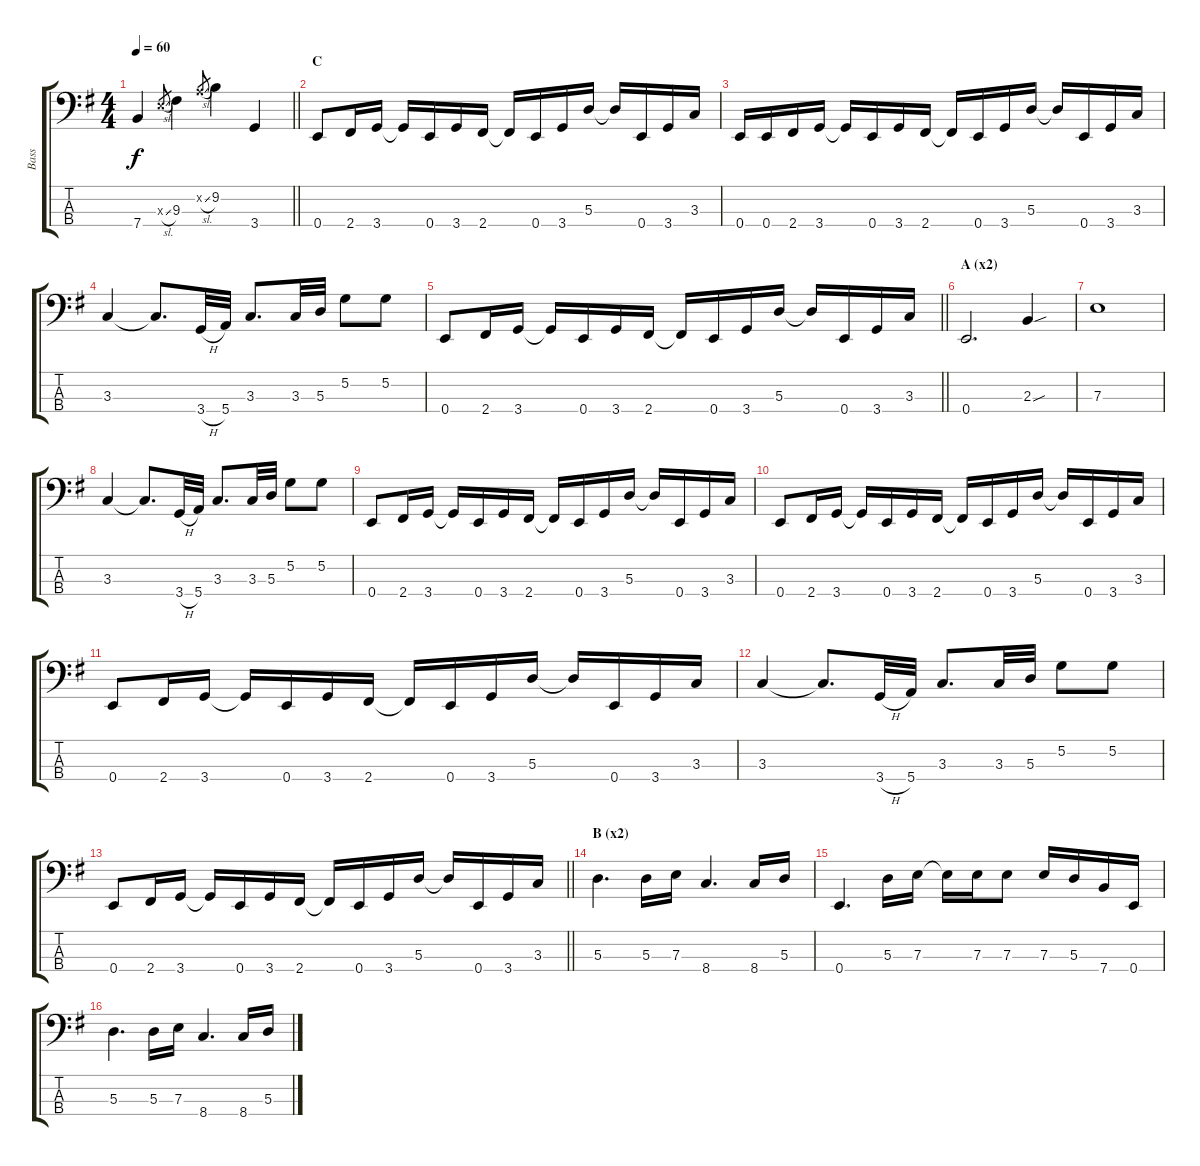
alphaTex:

\track ("Bass" "Bass") {instrument electricbasspick}
\staff {score tabs}
\tuning (G2 D2 A1 E1) {hide}
\ts (4 4)
\tempo 60
\clef f4
\barLineRight lightlight
\ks g
7.4.4{dy f} 7.3{sl x}.8{gr} 9.3.4 7.2{sl x}.8{gr} 9.2.4 3.4.4 |
\section ("" "C")
0.4.8 2.4.16 3.4.16 3.4{t}.16 0.4.16 3.4.16 2.4.16 2.4{t}.16 0.4.16 3.4.16 5.3.16 5.3{t}.16 0.4.16 3.4.16 3.3.16 |
0.4.16 0.4.16 2.4.16 3.4.16 3.4{t}.16 0.4.16 3.4.16 2.4.16 2.4{t}.16 0.4.16 3.4.16 5.3.16 5.3{t}.16 0.4.16 3.4.16 3.3.16 |
3.3.4 3.3{t}.8{d} 3.4{h}.32 5.4.32 3.3.8{d} 3.3.32 5.3.32 5.2.8 5.2.8 |
\barLineRight lightlight
0.4.8 2.4.16 3.4.16 3.4{t}.16 0.4.16 3.4.16 2.4.16 2.4{t}.16 0.4.16 3.4.16 5.3.16 5.3{t}.16 0.4.16 3.4.16 3.3.16 |
\section ("" "A (x2)")
0.4.2{d} 2.3{sou}.4 |
7.3.1 |
3.3.4 3.3{t}.8{d} 3.4{h}.32 5.4.32 3.3.8{d} 3.3.32 5.3.32 5.2.8 5.2.8 |
0.4.8 2.4.16 3.4.16 3.4{t}.16 0.4.16 3.4.16 2.4.16 2.4{t}.16 0.4.16 3.4.16 5.3.16 5.3{t}.16 0.4.16 3.4.16 3.3.16 |
0.4.8 2.4.16 3.4.16 3.4{t}.16 0.4.16 3.4.16 2.4.16 2.4{t}.16 0.4.16 3.4.16 5.3.16 5.3{t}.16 0.4.16 3.4.16 3.3.16 |
0.4.8 2.4.16 3.4.16 3.4{t}.16 0.4.16 3.4.16 2.4.16 2.4{t}.16 0.4.16 3.4.16 5.3.16 5.3{t}.16 0.4.16 3.4.16 3.3.16 |
3.3.4 3.3{t}.8{d} 3.4{h}.32 5.4.32 3.3.8{d} 3.3.32 5.3.32 5.2.8 5.2.8 |
\barLineRight lightlight
0.4.8 2.4.16 3.4.16 3.4{t}.16 0.4.16 3.4.16 2.4.16 2.4{t}.16 0.4.16 3.4.16 5.3.16 5.3{t}.16 0.4.16 3.4.16 3.3.16 |
\section ("" "B (x2)")
5.3.4{d} 5.3.16 7.3.16 8.4.4{d} 8.4.16 5.3.16 |
0.4.4{d} 5.3.16 7.3.16 7.3{t}.16 7.3.16 7.3.8 7.3.16 5.3.16 7.4.16 0.4.16 |
5.3.4{d} 5.3.16 7.3.16 8.4.4{d} 8.4.16 5.3.16
